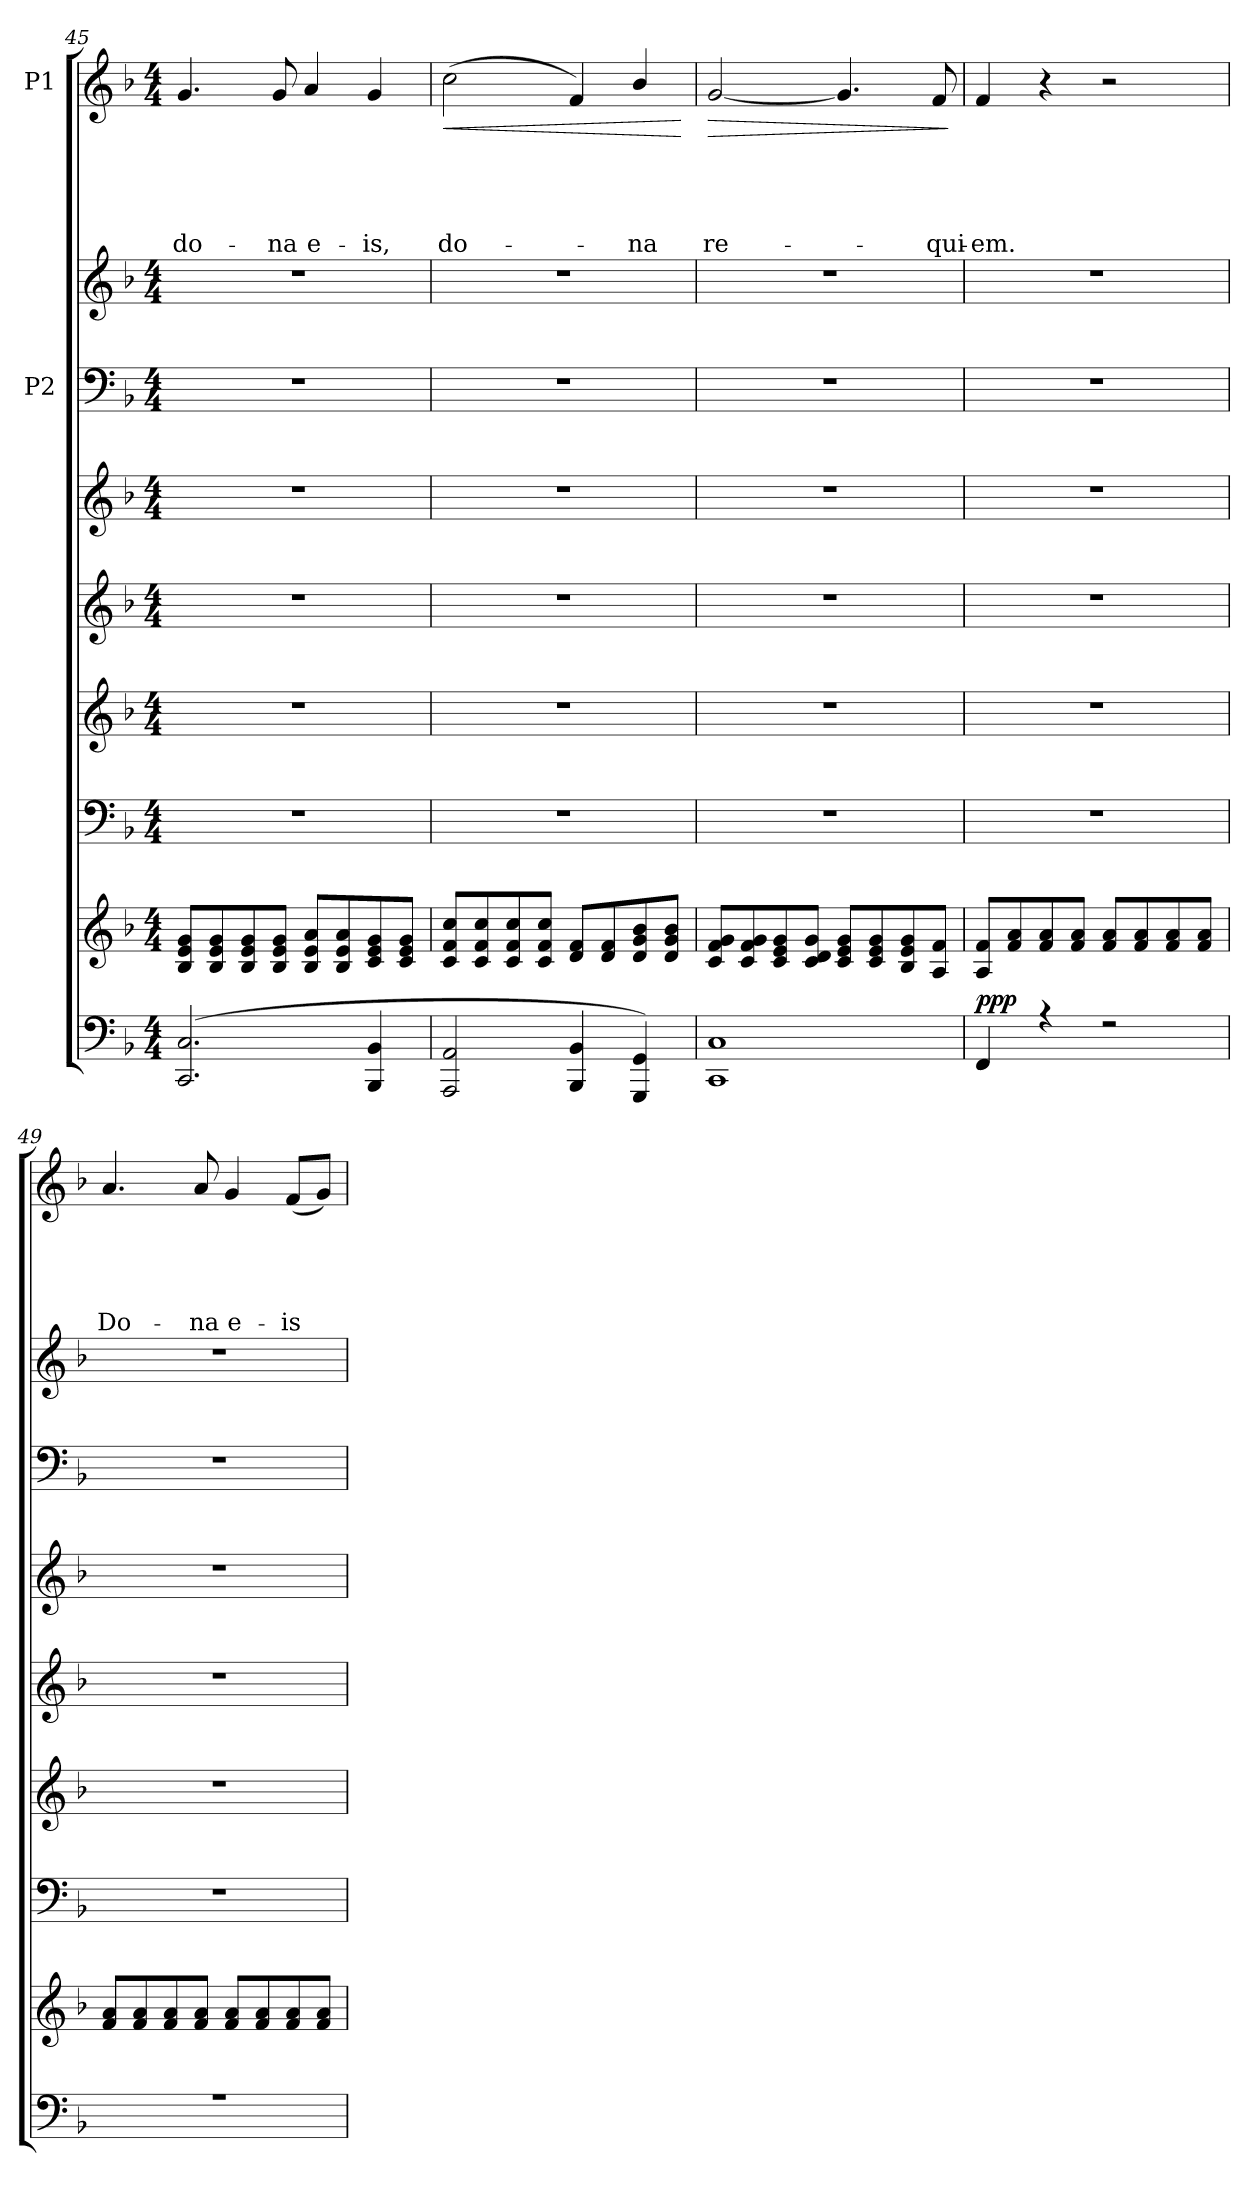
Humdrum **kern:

**kern	**dynam	**kern	**kern	**kern	**kern	**kern	**kern	**kern	**kern	**text	**text	**text	**text	**text	**dynam
*part8	*part8	*part7	*part6	*part5	*part4	*part3	*part2	*part2	*part1	*part1	*part1	*part1	*part1	*part1	*part1
*staff9	*staff9	*staff8	*staff7	*staff6	*staff5	*staff4	*staff3	*staff2	*staff1	*staff1	*staff1	*staff1	*staff1	*staff1	*staff1
*	*	*	*	*	*	*	*I"P2	*	*I"P1	*	*	*	*	*	*
*clefF4	*	*clefG2	*clefF4	*clefG2	*clefG2	*clefG2	*clefF4	*clefG2	*clefG2	*	*	*	*	*	*
*k[b-]	*	*k[b-]	*k[b-]	*k[b-]	*k[b-]	*k[b-]	*k[b-]	*k[b-]	*k[b-]	*	*	*	*	*	*
*F:	*	*F:	*F:	*F:	*F:	*F:	*F:	*F:	*F:	*	*	*	*	*	*
*M4/4	*	*M4/4	*M4/4	*M4/4	*M4/4	*M4/4	*M4/4	*M4/4	*M4/4	*	*	*	*	*	*
=45	=45	=45	=45	=45	=45	=45	=45	=45	=45	=45	=45	=45	=45	=45	=45
*^	*	*	*	*	*	*	*	*	*	*	*	*	*	*	*
!	!	!	!	!	!	!	!	!	!	!	!	!	!	!	!LO:LY:b	!
(<2.CC/ 2.C/	1ryy	.	8B-/ 8e/ 8g/L	1r	1r	1r	1r	1r	1r	4.g/	.	.	.	.	do-	.
.	.	.	8B-/ 8e/ 8g/	.	.	.	.	.	.	.	.	.	.	.	.	.
.	.	.	8B-/ 8e/ 8g/	.	.	.	.	.	.	.	.	.	.	.	.	.
!	!	!	!	!	!	!	!	!	!	!	!	!	!	!	!LO:LY:b	!
.	.	.	8B-/ 8e/ 8g/J	.	.	.	.	.	.	8g/	.	.	.	.	-na	.
!	!	!	!	!	!	!	!	!	!	!	!	!	!	!	!LO:LY:b	!
.	.	.	8B-/ 8e/ 8a/L	.	.	.	.	.	.	4a/	.	.	.	.	e-	.
.	.	.	8B-/ 8e/ 8a/	.	.	.	.	.	.	.	.	.	.	.	.	.
!	!	!	!	!	!	!	!	!	!	!	!	!	!	!	!LO:LY:b	!
4BBB-/ 4BB-/	.	.	8c/ 8e/ 8g/	.	.	.	.	.	.	4g/	.	.	.	.	-is,	.
.	.	.	8c/ 8e/ 8g/J	.	.	.	.	.	.	.	.	.	.	.	.	.
!!LO:PB:g=z
=46	=46	=46	=46	=46	=46	=46	=46	=46	=46	=46	=46	=46	=46	=46	=46	=46
!	!	!LO:HP:b	!	!	!	!	!	!	!	!	!	!	!	!	!LO:LY:b	!LO:HP:b
2AAA/ 2AA/	1ryy	<	8c/ 8f/ 8cc/L	1r	1r	1r	1r	1r	1r	(>2cc\	.	.	.	.	do-	<
.	.	.	8c/ 8f/ 8cc/	.	.	.	.	.	.	.	.	.	.	.	.	.
.	.	.	8c/ 8f/ 8cc/	.	.	.	.	.	.	.	.	.	.	.	.	.
.	.	.	8c/ 8f/ 8cc/J	.	.	.	.	.	.	.	.	.	.	.	.	.
4BBB-/ 4BB-/	.	.	8d/ 8f/L	.	.	.	.	.	.	4f/)	.	.	.	.	.	.
.	.	.	8d/ 8f/	.	.	.	.	.	.	.	.	.	.	.	.	.
!	!	!	!	!	!	!	!	!	!	!	!	!	!	!	!LO:LY:b	!
4GGG/ 4GG/)	.	.	8d/ 8g/ 8b-/	.	.	.	.	.	.	4b-/	.	.	.	.	-na	.
.	.	.	8d/ 8g/ 8b-/J	.	.	.	.	.	.	.	.	.	.	.	.	.
*v	*v	*	*	*	*	*	*	*	*	*	*	*	*	*	*	*
.	[	.	.	.	.	.	.	.	.	.	.	.	.	.	[
=47	=47	=47	=47	=47	=47	=47	=47	=47	=47	=47	=47	=47	=47	=47	=47
!	!LO:HP:b	!	!	!	!	!	!	!	!	!	!	!	!	!LO:LY:b	!LO:HP:b
*^	*	*	*	*	*	*	*	*	*	*	*	*	*	*	*
1CC 1C	1ryy	>	8c/ 8f/ 8g/L	1r	1r	1r	1r	1r	1r	[<2g/	.	.	.	.	re-	>
.	.	.	8c/ 8f/ 8g/	.	.	.	.	.	.	.	.	.	.	.	.	.
.	.	.	8c/ 8e/ 8g/	.	.	.	.	.	.	.	.	.	.	.	.	.
.	.	.	8c/ 8d/ 8g/J	.	.	.	.	.	.	.	.	.	.	.	.	.
.	.	.	8c/ 8e/ 8g/L	.	.	.	.	.	.	4.g/]	.	.	.	.	.	.
.	.	.	8c/ 8e/ 8g/	.	.	.	.	.	.	.	.	.	.	.	.	.
.	.	.	8B-/ 8e/ 8g/	.	.	.	.	.	.	.	.	.	.	.	.	.
!	!	!	!	!	!	!	!	!	!	!	!	!	!	!	!LO:LY:b	!
.	.	.	8A/ 8f/J	.	.	.	.	.	.	8f/	.	.	.	.	-qui-	.
*v	*v	*	*	*	*	*	*	*	*	*	*	*	*	*	*	*
.	]	.	.	.	.	.	.	.	.	.	.	.	.	.	]
=48	=48	=48	=48	=48	=48	=48	=48	=48	=48	=48	=48	=48	=48	=48	=48
*^	*	*	*	*	*	*	*	*	*	*	*	*	*	*	*
!	!	!LO:DY:a	!	!	!	!	!	!	!	!	!	!	!	!	!LO:LY:b	!
4FF/	1ryy	ppp	8A/ 8f/L	1r	1r	1r	1r	1r	1r	4f/	.	.	.	.	-em.	.
.	.	.	8f/ 8a/	.	.	.	.	.	.	.	.	.	.	.	.	.
4r	.	.	8f/ 8a/	.	.	.	.	.	.	4r	.	.	.	.	.	.
.	.	.	8f/ 8a/J	.	.	.	.	.	.	.	.	.	.	.	.	.
2r	.	.	8f/ 8a/L	.	.	.	.	.	.	2r	.	.	.	.	.	.
.	.	.	8f/ 8a/	.	.	.	.	.	.	.	.	.	.	.	.	.
.	.	.	8f/ 8a/	.	.	.	.	.	.	.	.	.	.	.	.	.
.	.	.	8f/ 8a/J	.	.	.	.	.	.	.	.	.	.	.	.	.
=49	=49	=49	=49	=49	=49	=49	=49	=49	=49	=49	=49	=49	=49	=49	=49	=49
!	!	!	!	!	!	!	!	!	!	!	!	!	!	!	!LO:LY:b	!
1r	1ryy	.	8f/ 8a/L	1r	1r	1r	1r	1r	1r	4.a/	.	.	.	.	Do-	.
.	.	.	8f/ 8a/	.	.	.	.	.	.	.	.	.	.	.	.	.
.	.	.	8f/ 8a/	.	.	.	.	.	.	.	.	.	.	.	.	.
!	!	!	!	!	!	!	!	!	!	!	!	!	!	!	!LO:LY:b	!
.	.	.	8f/ 8a/J	.	.	.	.	.	.	8a/	.	.	.	.	-na	.
!	!	!	!	!	!	!	!	!	!	!	!	!	!	!	!LO:LY:b	!
.	.	.	8f/ 8a/L	.	.	.	.	.	.	4g/	.	.	.	.	e-	.
.	.	.	8f/ 8a/	.	.	.	.	.	.	.	.	.	.	.	.	.
!	!	!	!	!	!	!	!	!	!	!	!	!	!	!	!LO:LY:b	!
.	.	.	8f/ 8a/	.	.	.	.	.	.	(<8f/L	.	.	.	.	-is	.
.	.	.	8f/ 8a/J	.	.	.	.	.	.	8g/J)	.	.	.	.	.	.
*v	*v	*	*	*	*	*	*	*	*	*	*	*	*	*	*	*
=	=	=	=	=	=	=	=	=	=	=	=	=	=	=	=
*-	*-	*-	*-	*-	*-	*-	*-	*-	*-	*-	*-	*-	*-	*-	*-
